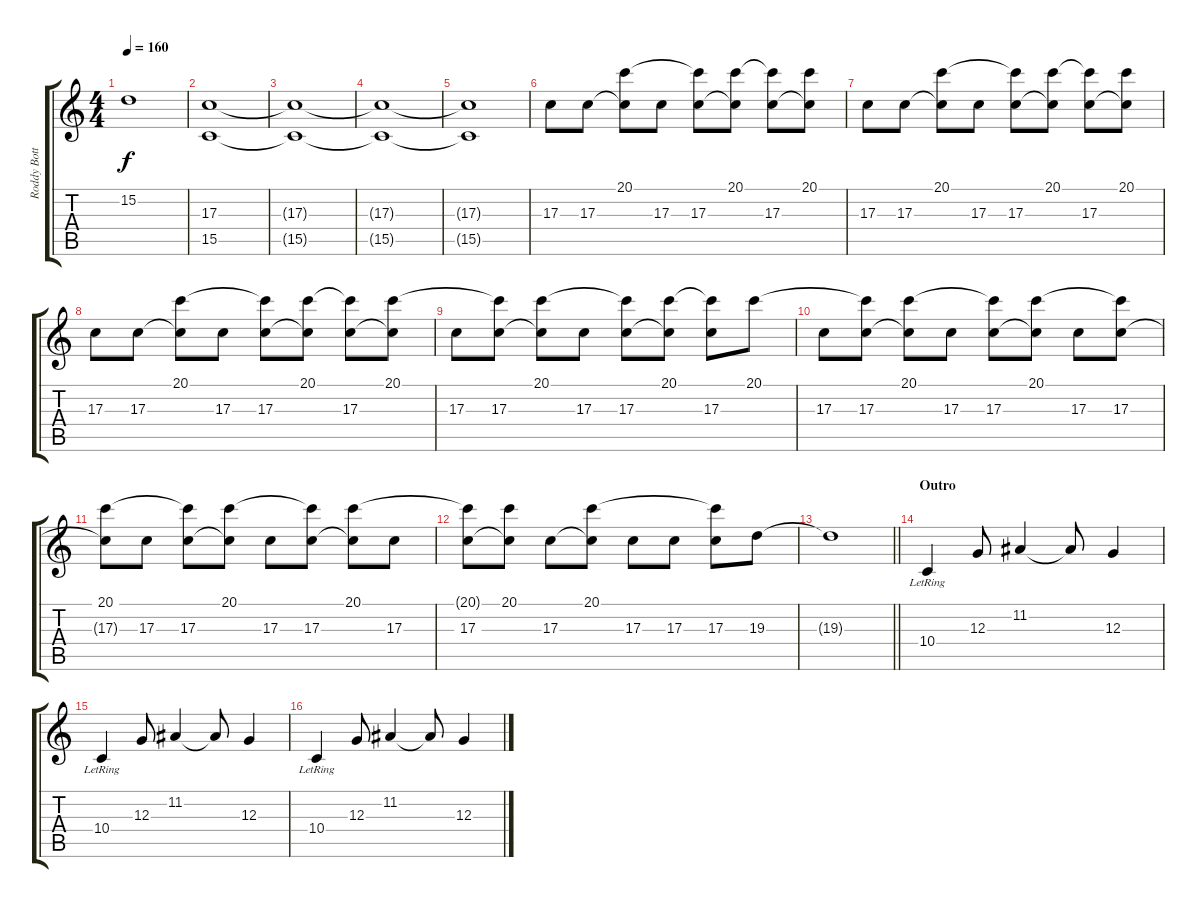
\track ("Roddy Bottum - Keyboard" "Roddy Bott") {instrument tremolostrings}
\staff {score tabs}
\tuning (E4 B3 G3 D3 A2 E2) {hide}
\ts (4 4)
\tempo 160
\clef g2
\ks c
15.2.1{dy f} |
(17.3 15.5).1 |
(17.3{t} 15.5{t}).1 |
(17.3{t} 15.5{t}).1 |
(17.3{t} 15.5{t}).1 |
17.3.8 17.3.8 (20.1 17.3{t}).8 17.3.8 (20.1{t} 17.3).8 (20.1 17.3{t}).8 (20.1{t} 17.3).8 (20.1 17.3{t}).8 |
17.3.8 17.3.8 (20.1 17.3{t}).8 17.3.8 (20.1{t} 17.3).8 (20.1 17.3{t}).8 (20.1{t} 17.3).8 (20.1 17.3{t}).8 |
17.3.8 17.3.8 (20.1 17.3{t}).8 17.3.8 (20.1{t} 17.3).8 (20.1 17.3{t}).8 (20.1{t} 17.3).8 (20.1 17.3{t}).8 |
17.3.8 (20.1{t} 17.3).8 (20.1 17.3{t}).8 17.3.8 (20.1{t} 17.3).8 (20.1 17.3{t}).8 (20.1{t} 17.3).8 20.1.8 |
17.3.8 (20.1{t} 17.3).8 (20.1 17.3{t}).8 17.3.8 (20.1{t} 17.3).8 (20.1 17.3{t}).8 17.3.8 (20.1{t} 17.3).8 |
(20.1 17.3{t}).8 17.3.8 (20.1{t} 17.3).8 (20.1 17.3{t}).8 17.3.8 (20.1{t} 17.3).8 (20.1 17.3{t}).8 17.3.8 |
(20.1{t} 17.3).8 (20.1 17.3{t}).8 17.3.8 (20.1 17.3{t}).8 17.3.8 17.3.8 (20.1{t} 17.3).8 19.3.8 |
\barLineRight lightlight
19.3{t}.1 |
\section ("" "Outro")
10.4{lr}.4 12.3.8 11.2.4 11.2{t}.8 12.3.4 |
10.4{lr}.4 12.3.8 11.2.4 11.2{t}.8 12.3.4 |
10.4{lr}.4 12.3.8 11.2.4 11.2{t}.8 12.3.4
